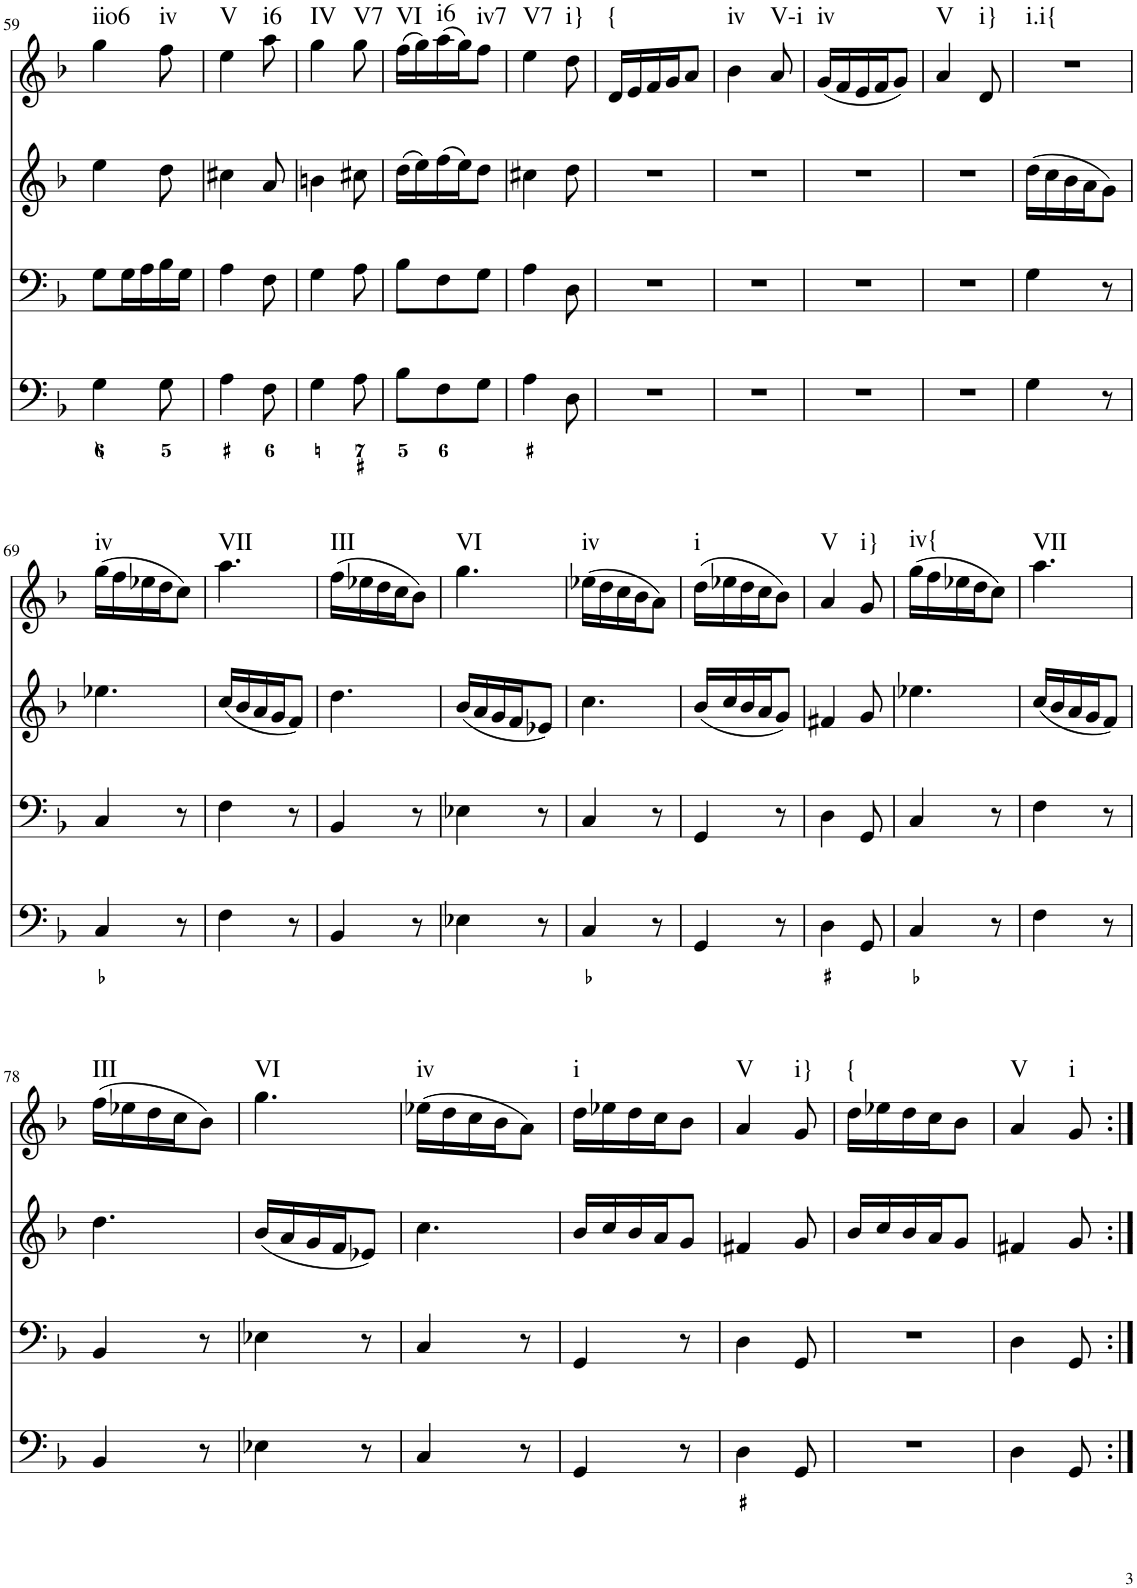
**kern	**kern	**kern	**kern	**harte
*part4	*part3	*part2	*part1	*part1
*staff4	*staff3	*staff2	*staff1	*
*I"violn	*I"violn	*I"cello	*I"organ	*
!!LO:PB:g=z
*clefF4	*clefF4	*clefG2	*clefG2	*
*k[b-]	*k[b-]	*k[b-]	*k[b-]	*
*d:	*d:	*d:	*d:	*
*M3/8	*M3/8	*M3/8	*M3/8	*
=59	=59	=59	=59	=59
!	!	!	!	!LO:H:kt=iio6
4G\	8G\L	4ee\	4gg\	N
.	16G\L	.	.	.
.	16A\	.	.	.
!	!	!	!	!LO:H:kt=iv
8G\	16B-\	8dd\	8ff\	N
.	16G\JJ	.	.	.
=60	=60	=60	=60	=60
!	!	!	!	!LO:H:kt=V
4A\	4A\	4cc#X\	4ee\	N
!	!	!	!	!LO:H:kt=i6
8F\	8F\	8a/	8aa\	N
=61	=61	=61	=61	=61
!	!	!	!	!LO:H:kt=IV
4G\	4G\	4bn\	4gg\	N
!	!	!	!	!LO:H:kt=V7
8A\	8A\	8cc#X\	8gg\	N
=62	=62	=62	=62	=62
!	!	!	!	!LO:H:kt=VI
8B-\L	8B-\L	(16dd\LL	(16ff\LL	N
.	.	16ee\)	16gg\)	.
!	!	!	!	!LO:H:kt=i6
8F\	8F\	(16ff\	(16aa\	N
.	.	16ee\J)	16gg\J)	.
!	!	!	!	!LO:H:kt=iv7
8G\J	8G\J	8dd\J	8ff\J	N
=63	=63	=63	=63	=63
!	!	!	!	!LO:H:kt=V7
4A\	4A\	4cc#X\	4ee\	N
!	!	!	!	!LO:H:kt=i}
8D\	8D\	8dd\	8dd\	N
=64	=64	=64	=64	=64
!	!	!	!	!LO:H:kt={
4.r	4.r	4.r	16d/LL	N
.	.	.	16e/	.
.	.	.	16f/	.
.	.	.	16g/J	.
.	.	.	8a/J	.
=65	=65	=65	=65	=65
!	!	!	!	!LO:H:kt=iv
4.r	4.r	4.r	4b-\	N
!	!	!	!	!LO:H:kt=V-i
.	.	.	8a/	N
=66	=66	=66	=66	=66
!	!	!	!	!LO:H:kt=iv
4.r	4.r	4.r	(16g/LL	N
.	.	.	16f/	.
.	.	.	16e/	.
.	.	.	16f/J	.
.	.	.	8g/J)	.
=67	=67	=67	=67	=67
!	!	!	!	!LO:H:kt=V
4.r	4.r	4.r	4a/	N
!	!	!	!	!LO:H:kt=i}
.	.	.	8d/	N
=68	=68	=68	=68	=68
!	!	!	!	!LO:H:kt=i.i{
4G\	4G\	(16dd\LL	4.r	N
.	.	16cc\	.	.
.	.	16b-\	.	.
.	.	16a\J	.	.
8r	8r	8g\J)	.	.
!!LO:LB:g=z
=69	=69	=69	=69	=69
!	!	!	!	!LO:H:kt=iv
4C/	4C/	4.ee-X\	(16gg\LL	N
.	.	.	16ff\	.
.	.	.	16ee-X\	.
.	.	.	16dd\J	.
8r	8r	.	8cc\J)	.
=70	=70	=70	=70	=70
!	!	!	!	!LO:H:kt=VII
4F\	4F\	(16cc/LL	4.aa\	N
.	.	16b-/	.	.
.	.	16a/	.	.
.	.	16g/J	.	.
8r	8r	8f/J)	.	.
=71	=71	=71	=71	=71
!	!	!	!	!LO:H:kt=III
4BB-/	4BB-/	4.dd\	(16ff\LL	N
.	.	.	16ee-X\	.
.	.	.	16dd\	.
.	.	.	16cc\J	.
8r	8r	.	8b-\J)	.
=72	=72	=72	=72	=72
!	!	!	!	!LO:H:kt=VI
4E-X\	4E-X\	(16b-/LL	4.gg\	N
.	.	16a/	.	.
.	.	16g/	.	.
.	.	16f/J	.	.
8r	8r	8e-X/J)	.	.
=73	=73	=73	=73	=73
!	!	!	!	!LO:H:kt=iv
4C/	4C/	4.cc\	(16ee-X\LL	N
.	.	.	16dd\	.
.	.	.	16cc\	.
.	.	.	16b-\J	.
8r	8r	.	8a\J)	.
=74	=74	=74	=74	=74
!	!	!	!	!LO:H:kt=i
4GG/	4GG/	(16b-/LL	(16dd\LL	N
.	.	16cc/	16ee-X\	.
.	.	16b-/	16dd\	.
.	.	16a/J	16cc\J	.
8r	8r	8g/J)	8b-\J)	.
=75	=75	=75	=75	=75
!	!	!	!	!LO:H:kt=V
4D\	4D\	4f#X/	4a/	N
!	!	!	!	!LO:H:kt=i}
8GG/	8GG/	8g/	8g/	N
=76	=76	=76	=76	=76
!	!	!	!	!LO:H:kt=iv{
4C/	4C/	4.ee-X\	(16gg\LL	N
.	.	.	16ff\	.
.	.	.	16ee-X\	.
.	.	.	16dd\J	.
8r	8r	.	8cc\J)	.
=77	=77	=77	=77	=77
!	!	!	!	!LO:H:kt=VII
4F\	4F\	(16cc/LL	4.aa\	N
.	.	16b-/	.	.
.	.	16a/	.	.
.	.	16g/J	.	.
8r	8r	8f/J)	.	.
!!LO:LB:g=z
=78	=78	=78	=78	=78
!	!	!	!	!LO:H:kt=III
4BB-/	4BB-/	4.dd\	(16ff\LL	N
.	.	.	16ee-X\	.
.	.	.	16dd\	.
.	.	.	16cc\J	.
8r	8r	.	8b-\J)	.
=79	=79	=79	=79	=79
!	!	!	!	!LO:H:kt=VI
4E-X\	4E-X\	(16b-/LL	4.gg\	N
.	.	16a/	.	.
.	.	16g/	.	.
.	.	16f/J	.	.
8r	8r	8e-X/J)	.	.
=80	=80	=80	=80	=80
!	!	!	!	!LO:H:kt=iv
4C/	4C/	4.cc\	(16ee-X\LL	N
.	.	.	16dd\	.
.	.	.	16cc\	.
.	.	.	16b-\J	.
8r	8r	.	8a\J)	.
=81	=81	=81	=81	=81
!	!	!	!	!LO:H:kt=i
4GG/	4GG/	16b-/LL	16dd\LL	N
.	.	16cc/	16ee-X\	.
.	.	16b-/	16dd\	.
.	.	16a/J	16cc\J	.
8r	8r	8g/J	8b-\J	.
=82	=82	=82	=82	=82
!	!	!	!	!LO:H:kt=V
4D\	4D\	4f#X/	4a/	N
!	!	!	!	!LO:H:kt=i}
8GG/	8GG/	8g/	8g/	N
=83	=83	=83	=83	=83
!	!	!	!	!LO:H:kt={
4.r	4.r	16b-/LL	16dd\LL	N
.	.	16cc/	16ee-X\	.
.	.	16b-/	16dd\	.
.	.	16a/J	16cc\J	.
.	.	8g/J	8b-\J	.
=84	=84	=84	=84	=84
!	!	!	!	!LO:H:kt=V
4D\	4D\	4f#X/	4a/	N
!	!	!	!	!LO:H:kt=i
8GG/	8GG/	8g/	8g/	N
=:|!	=:|!	=:|!	=:|!	=:|!
*-	*-	*-	*-	*-
